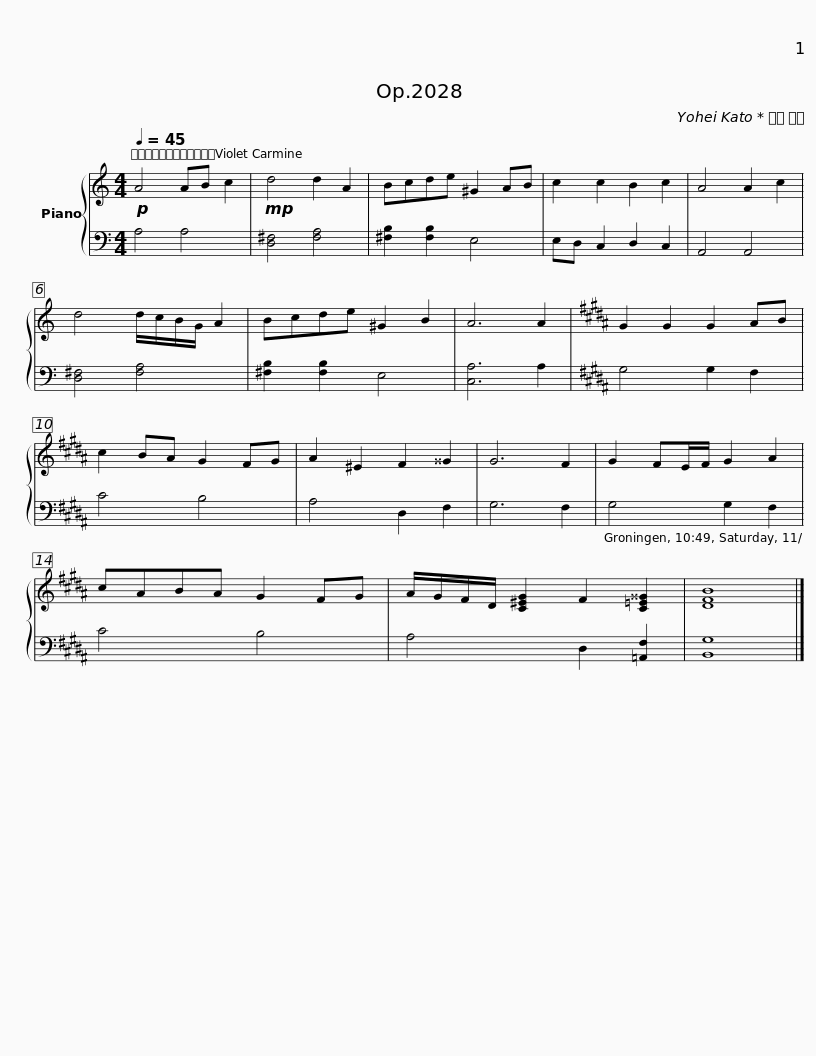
X:1
%%score { 1 | 2 }
L:1/8
Q:1/4=45
M:4/4
I:linebreak $
K:C
V:1 treble
V:2 bass
V:1
!p! A4 AB c2 |!mp! d4 d2 A2 | Bcde ^G2 AB | c2 c2 B2 c2 | A4 A2 c2 | %5
 d4 d/c/B/G/ A2 |$ Bcde ^G2 B2 | A6 A2 |[K:B] G2 G2 G2 AB | c2 BA G2 FG | %10
 A2 ^E2 F2 ^^G2 | G6 F2 |$ G2 FE/F/ G2 A2 | cABA G2 FG | A/G/F/D/ [C^EG]2 F2 [C=E^^G]2 | %15
 [DFB]8 |] %16
V:2
 A,4 A,4 | [D,^F,]4 [F,A,]4 | [^F,B,]2 [F,B,]2 E,4 | E,D, C,2 D,2 C,2 | A,,4 A,,4 | %5
 [D,^F,]4 [F,A,]4 |$ [^F,B,]2 [F,B,]2 E,4 | [C,A,]6 A,2 |[K:B] G,4 G,2 F,2 | C4 B,4 | %10
 A,4 D,2 F,2 | G,6 F,2 |$ G,4 G,2 F,2 | C4 B,4 | A,4 D,2 [=A,,F,]2 | %15
 [B,,G,]8 |] %16
